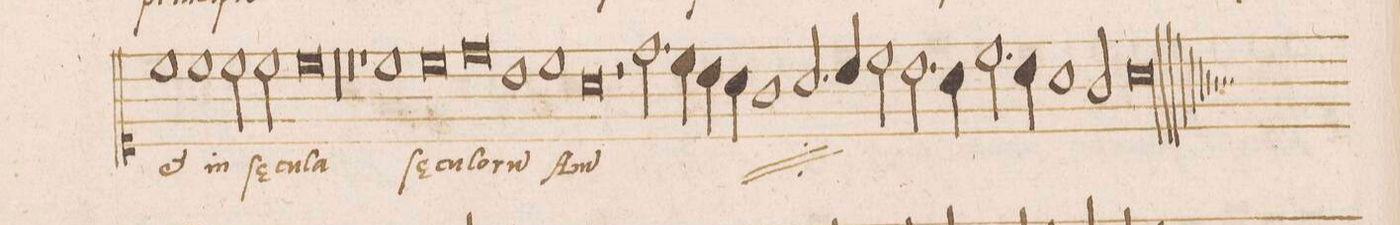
**kern	**text
*I"DISCANTVS	*
*clefC1	*
*k[]	*
*met(C|)	*
*M2/1	*
1cc	et
=197-	=197-
1cc	in
2cc\	ſae-
2cc\	-cu-
=198-	=198-
0cc	-la
=199-	=199-
00r	.
=200-	=200-
=201-	=201-
0r	.
=202-	=202-
1r	.
1cc	ſae-
=203-	=203-
0cc	-cu-
=204-	=204-
0dd	-lo-
=205-	=205-
1b	-ru(m)
1cc	A-
=206-	=206-
0a	-m(en)
=207-	=207-
2r	.
*	*ij
2.dd\	A-
4cc\	.
4b\	.
4a\	.
=208-	=208-
1g	.
2.a/	.
4b/	.
=209-	=209-
2cc\	.
2.b\	.
4a\	.
2.cc\	.
=210-	=210-
4b\	.
1a	.
2g/	.
=211-	=211-
0a\l	-m(en)
*	*Xij
==	==
*-	*-
